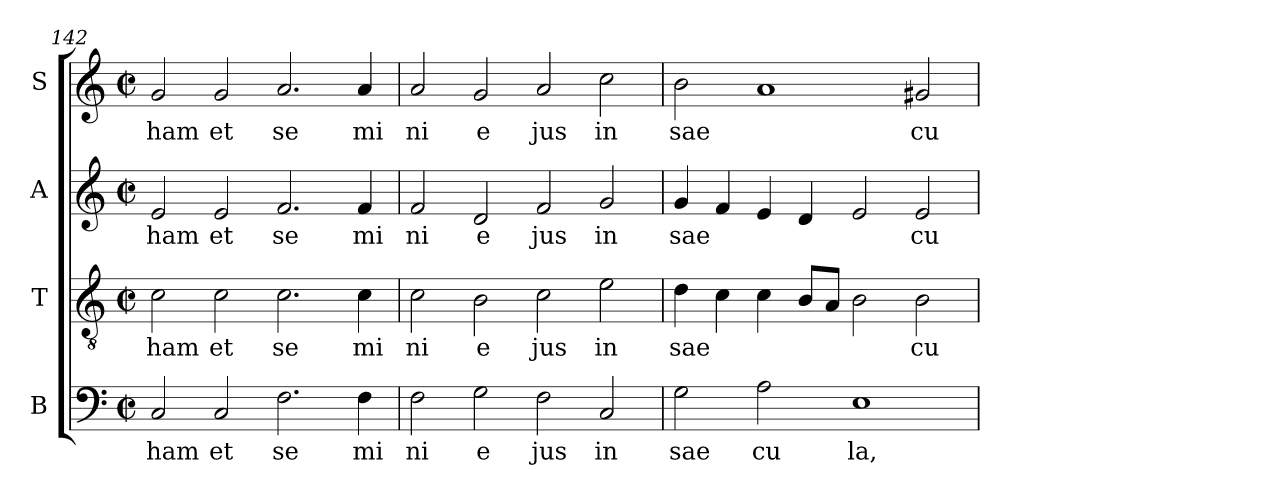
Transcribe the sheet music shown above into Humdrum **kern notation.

**kern	**text	**kern	**text	**kern	**text	**kern	**text
*part4	*part4	*part3	*part3	*part2	*part2	*part1	*part1
*staff4	*staff4	*staff3	*staff3	*staff2	*staff2	*staff1	*staff1
*I"B	*	*I"T	*	*I"A	*	*I"S	*
*I'B	*	*I'T	*	*I'A	*	*I'S	*
*clefF4	*	*clefGv2	*	*clefG2	*	*clefG2	*
*k[]	*	*k[]	*	*k[]	*	*k[]	*
*C:	*	*C:	*	*C:	*	*C:	*
*M2/2	*	*M2/2	*	*M2/2	*	*M2/2	*
*met(c|)	*	*met(c|)	*	*met(c|)	*	*met(c|)	*
=142	=142	=142	=142	=142	=142	=142	=142
!	!LO:LY:b:cj	!	!LO:LY:b:cj	!	!LO:LY:b:cj	!	!LO:LY:b:cj
2C/	ham	2c\	ham	2e/	ham	2g/	ham
!	!LO:LY:b:cj	!	!LO:LY:b:cj	!	!LO:LY:b:cj	!	!LO:LY:b:cj
2C/	et	2c\	et	2e/	et	2g/	et
!	!LO:LY:b:cj	!	!LO:LY:b:cj	!	!LO:LY:b:cj	!	!LO:LY:b:cj
2.F\	se	2.c\	se	2.f/	se	2.a/	se
!	!LO:LY:b:cj	!	!LO:LY:b:cj	!	!LO:LY:b:cj	!	!LO:LY:b:cj
4F\	mi	4c\	mi	4f/	mi	4a/	mi
=143	=143	=143	=143	=143	=143	=143	=143
!	!LO:LY:b:cj	!	!LO:LY:b:cj	!	!LO:LY:b:cj	!	!LO:LY:b:cj
2F\	ni	2c\	ni	2f/	ni	2a/	ni
!	!LO:LY:b:cj	!	!LO:LY:b:cj	!	!LO:LY:b:cj	!	!LO:LY:b:cj
2G\	e	2B\	e	2d/	e	2g/	e
!	!LO:LY:b:cj	!	!LO:LY:b:cj	!	!LO:LY:b:cj	!	!LO:LY:b:cj
2F\	jus	2c\	jus	2f/	jus	2a/	jus
!	!LO:LY:b:cj	!	!LO:LY:b:cj	!	!LO:LY:b:cj	!	!LO:LY:b:cj
2C/	in	2e\	in	2g/	in	2cc\	in
=144	=144	=144	=144	=144	=144	=144	=144
!	!LO:LY:b:cj	!	!LO:LY:b:cj	!	!LO:LY:b:cj	!	!LO:LY:b:cj
2G\	sae	4d\	sae	4g/	sae	2b\	sae
!	!	!	!LO:LY:b:cj	!	!LO:LY:b:cj	!	!
.	.	4c\	.	4f/	.	.	.
!	!LO:LY:b:cj	!	!LO:LY:b:cj	!	!LO:LY:b:cj	!	!LO:LY:b:cj
2A\	cu	4c\	.	4e/	.	1a	.
!	!	!	!LO:LY:b:cj	!	!LO:LY:b:cj	!	!
.	.	8B/L	.	4d/	.	.	.
!	!	!	!LO:LY:b:cj	!	!	!	!
.	.	8A/J	.	.	.	.	.
!	!LO:LY:b:cj	!	!LO:LY:b:cj	!	!LO:LY:b:cj	!	!
1E	la,	2B\	.	2e/	.	.	.
!	!	!	!LO:LY:b:cj	!	!LO:LY:b:cj	!	!LO:LY:b:cj
.	.	2B\	cu	2e/	cu	2g#X/	cu
=	=	=	=	=	=	=	=
*-	*-	*-	*-	*-	*-	*-	*-
